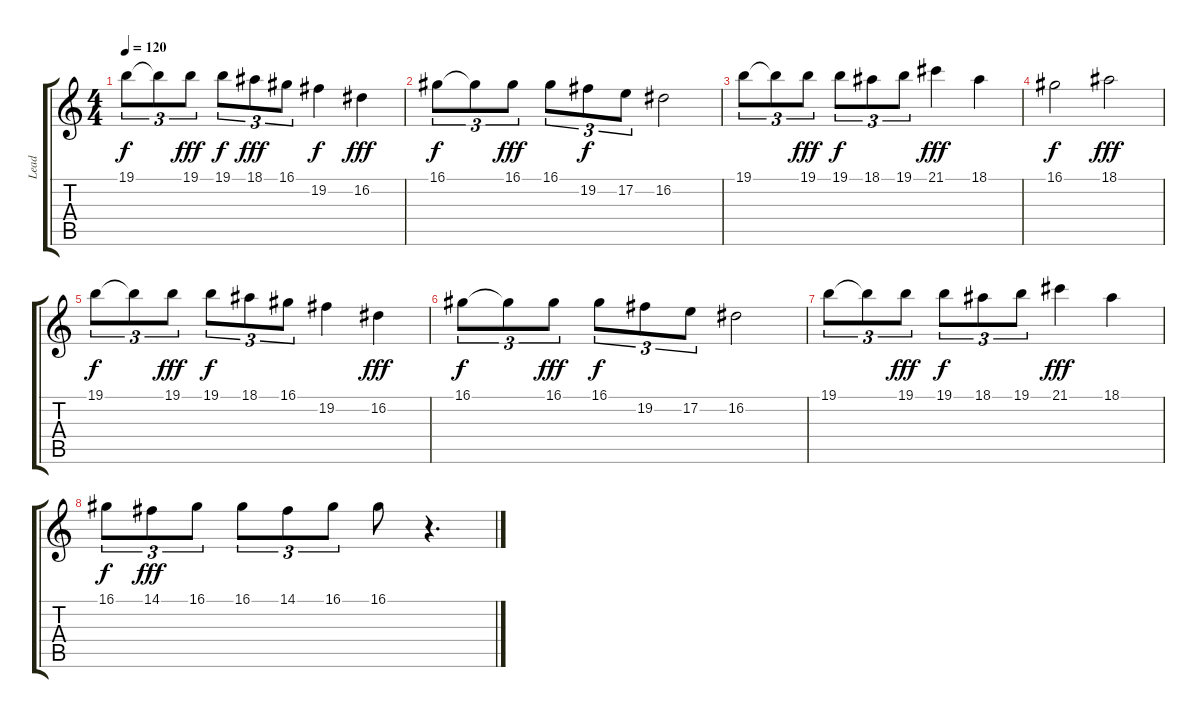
\track ("Lead" "Lead") {instrument piccolo}
\staff {score tabs}
\tuning (E4 B3 G3 D3 A2 E2) {hide}
\ts (4 4)
\tempo 120
\clef g2
\ks c
19.1.8{tu (3 2) dy f} 19.1{t}.8{tu (3 2)} 19.1.8{tu (3 2) dy fff} 19.1.8{tu (3 2) dy f} 18.1.8{tu (3 2) dy fff} 16.1.8{tu (3 2)} 19.2.4{dy f} 16.2.4{dy fff} |
16.1.8{tu (3 2) dy f} 16.1{t}.8{tu (3 2)} 16.1.8{tu (3 2) dy fff} 16.1.8{tu (3 2)} 19.2.8{tu (3 2) dy f} 17.2.8{tu (3 2)} 16.2.2 |
19.1.8{tu (3 2)} 19.1{t}.8{tu (3 2)} 19.1.8{tu (3 2) dy fff} 19.1.8{tu (3 2) dy f} 18.1.8{tu (3 2)} 19.1.8{tu (3 2)} 21.1.4{dy fff} 18.1.4 |
16.1.2{dy f} 18.1.2{dy fff} |
19.1.8{tu (3 2) dy f} 19.1{t}.8{tu (3 2)} 19.1.8{tu (3 2) dy fff} 19.1.8{tu (3 2) dy f} 18.1.8{tu (3 2)} 16.1.8{tu (3 2)} 19.2.4 16.2.4{dy fff} |
16.1.8{tu (3 2) dy f} 16.1{t}.8{tu (3 2)} 16.1.8{tu (3 2) dy fff} 16.1.8{tu (3 2) dy f} 19.2.8{tu (3 2)} 17.2.8{tu (3 2)} 16.2.2 |
19.1.8{tu (3 2)} 19.1{t}.8{tu (3 2)} 19.1.8{tu (3 2) dy fff} 19.1.8{tu (3 2) dy f} 18.1.8{tu (3 2)} 19.1.8{tu (3 2)} 21.1.4{dy fff} 18.1.4 |
16.1.8{tu (3 2) dy f} 14.1.8{tu (3 2) dy fff} 16.1.8{tu (3 2)} 16.1.8{tu (3 2)} 14.1.8{tu (3 2)} 16.1.8{tu (3 2)} 16.1.8 r.4{d}
